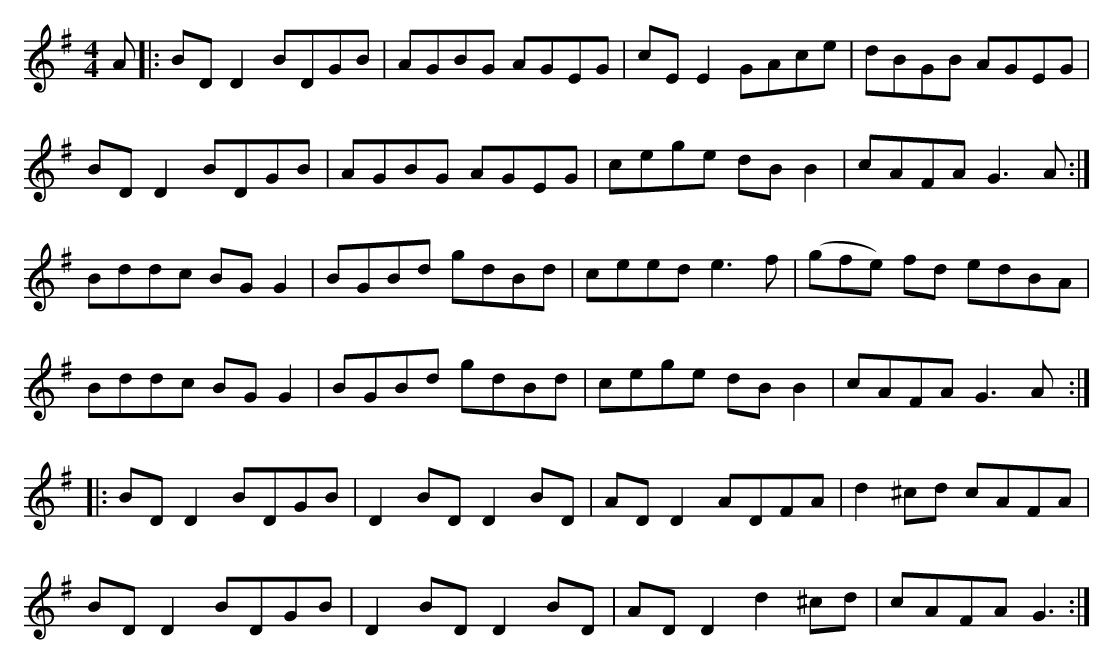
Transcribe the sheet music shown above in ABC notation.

X:1
M:4/4
K:G
A|:BD D2 BDGB|AGBG AGEG|cE E2 GAce|dBGB AGEG|
BD D2 BDGB|AGBG AGEG|cege dB B2|cAFA G3A:|
Bddc BG G2|BGBd gdBd|ceed e3f|(gfe) fd edBA|
Bddc BG G2|BGBd gdBd|cege dB B2|cAFA G3A:|
|:BD D2 BDGB|D2 BD D2 BD|AD D2 ADFA|d2 ^cd cAFA|
BD D2 BDGB|D2 BD D2 BD|AD D2 d2 ^cd|cAFA G3:|
